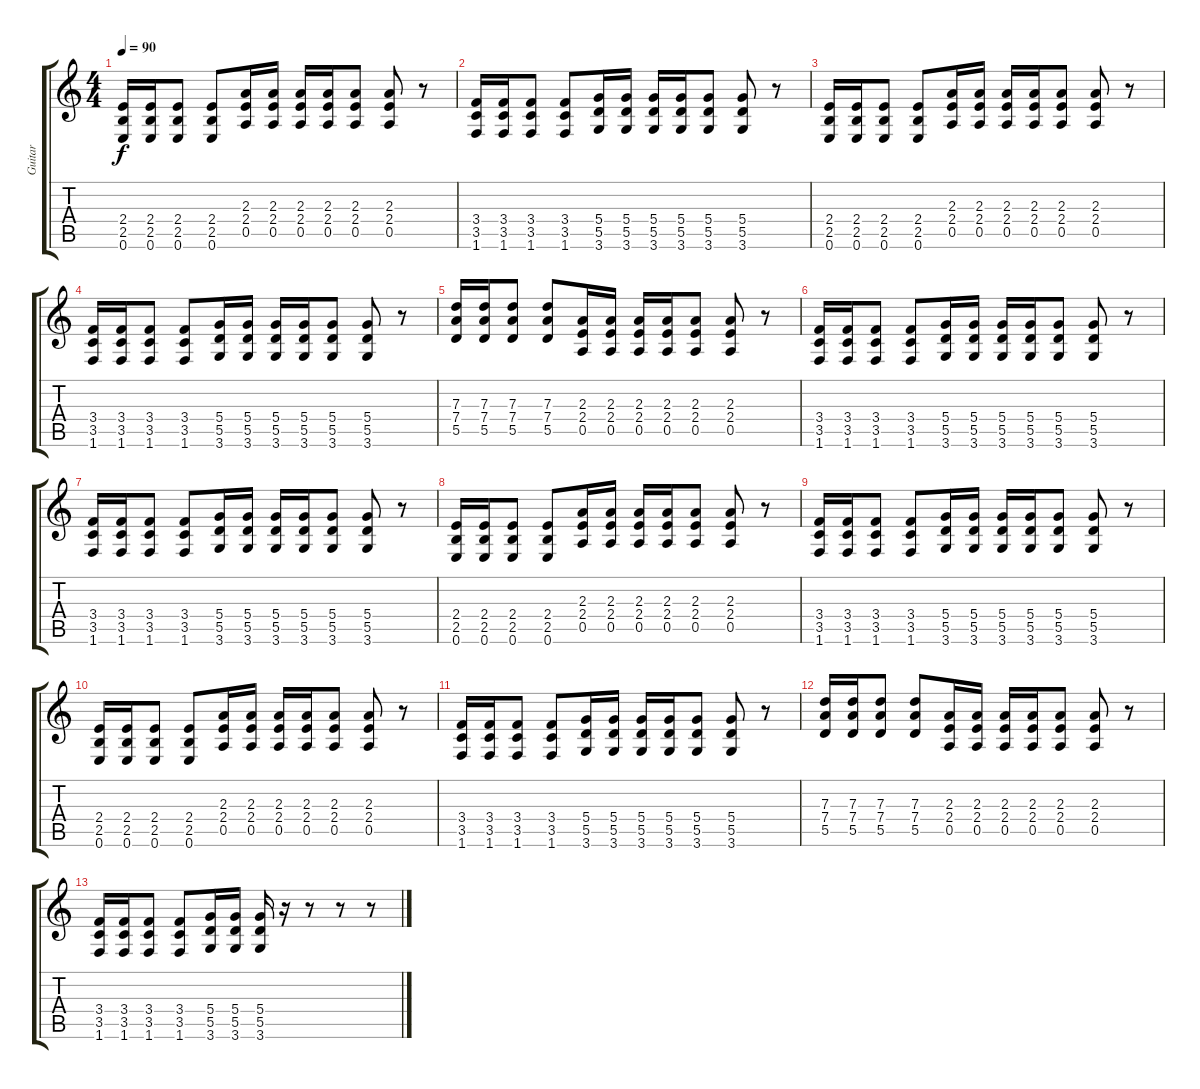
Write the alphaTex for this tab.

\track ("Guitar" "Guitar") {instrument overdrivenguitar}
\staff {score tabs}
\tuning (E4 B3 G3 D3 A2 E2) {hide}
\ts (4 4)
\tempo 90
\clef g2
\ks c
(2.4 2.5 0.6).16{dy f} (2.4 2.5 0.6).16 (2.4 2.5 0.6).8 (2.4 2.5 0.6).8 (2.3 2.4 0.5).16 (2.3 2.4 0.5).16 (2.3 2.4 0.5).16 (2.3 2.4 0.5).16 (2.3 2.4 0.5).8 (2.3 2.4 0.5).8 r.8 |
(3.4 3.5 1.6).16 (3.4 3.5 1.6).16 (3.4 3.5 1.6).8 (3.4 3.5 1.6).8 (5.4 5.5 3.6).16 (5.4 5.5 3.6).16 (5.4 5.5 3.6).16 (5.4 5.5 3.6).16 (5.4 5.5 3.6).8 (5.4 5.5 3.6).8 r.8 |
(2.4 2.5 0.6).16 (2.4 2.5 0.6).16 (2.4 2.5 0.6).8 (2.4 2.5 0.6).8 (2.3 2.4 0.5).16 (2.3 2.4 0.5).16 (2.3 2.4 0.5).16 (2.3 2.4 0.5).16 (2.3 2.4 0.5).8 (2.3 2.4 0.5).8 r.8 |
(3.4 3.5 1.6).16 (3.4 3.5 1.6).16 (3.4 3.5 1.6).8 (3.4 3.5 1.6).8 (5.4 5.5 3.6).16 (5.4 5.5 3.6).16 (5.4 5.5 3.6).16 (5.4 5.5 3.6).16 (5.4 5.5 3.6).8 (5.4 5.5 3.6).8 r.8 |
(7.3 7.4 5.5).16 (7.3 7.4 5.5).16 (7.3 7.4 5.5).8 (7.3 7.4 5.5).8 (2.3 2.4 0.5).16 (2.3 2.4 0.5).16 (2.3 2.4 0.5).16 (2.3 2.4 0.5).16 (2.3 2.4 0.5).8 (2.3 2.4 0.5).8 r.8 |
(3.4 3.5 1.6).16 (3.4 3.5 1.6).16 (3.4 3.5 1.6).8 (3.4 3.5 1.6).8 (5.4 5.5 3.6).16 (5.4 5.5 3.6).16 (5.4 5.5 3.6).16 (5.4 5.5 3.6).16 (5.4 5.5 3.6).8 (5.4 5.5 3.6).8 r.8 |
(3.4 3.5 1.6).16 (3.4 3.5 1.6).16 (3.4 3.5 1.6).8 (3.4 3.5 1.6).8 (5.4 5.5 3.6).16 (5.4 5.5 3.6).16 (5.4 5.5 3.6).16 (5.4 5.5 3.6).16 (5.4 5.5 3.6).8 (5.4 5.5 3.6).8 r.8 |
(2.4 2.5 0.6).16 (2.4 2.5 0.6).16 (2.4 2.5 0.6).8 (2.4 2.5 0.6).8 (2.3 2.4 0.5).16 (2.3 2.4 0.5).16 (2.3 2.4 0.5).16 (2.3 2.4 0.5).16 (2.3 2.4 0.5).8 (2.3 2.4 0.5).8 r.8 |
(3.4 3.5 1.6).16 (3.4 3.5 1.6).16 (3.4 3.5 1.6).8 (3.4 3.5 1.6).8 (5.4 5.5 3.6).16 (5.4 5.5 3.6).16 (5.4 5.5 3.6).16 (5.4 5.5 3.6).16 (5.4 5.5 3.6).8 (5.4 5.5 3.6).8 r.8 |
(2.4 2.5 0.6).16 (2.4 2.5 0.6).16 (2.4 2.5 0.6).8 (2.4 2.5 0.6).8 (2.3 2.4 0.5).16 (2.3 2.4 0.5).16 (2.3 2.4 0.5).16 (2.3 2.4 0.5).16 (2.3 2.4 0.5).8 (2.3 2.4 0.5).8 r.8 |
(3.4 3.5 1.6).16 (3.4 3.5 1.6).16 (3.4 3.5 1.6).8 (3.4 3.5 1.6).8 (5.4 5.5 3.6).16 (5.4 5.5 3.6).16 (5.4 5.5 3.6).16 (5.4 5.5 3.6).16 (5.4 5.5 3.6).8 (5.4 5.5 3.6).8 r.8 |
(7.3 7.4 5.5).16 (7.3 7.4 5.5).16 (7.3 7.4 5.5).8 (7.3 7.4 5.5).8 (2.3 2.4 0.5).16 (2.3 2.4 0.5).16 (2.3 2.4 0.5).16 (2.3 2.4 0.5).16 (2.3 2.4 0.5).8 (2.3 2.4 0.5).8 r.8 |
(3.4 3.5 1.6).16 (3.4 3.5 1.6).16 (3.4 3.5 1.6).8 (3.4 3.5 1.6).8 (5.4 5.5 3.6).16 (5.4 5.5 3.6).16 (5.4 5.5 3.6).16 r.16 r.8 r.8 r.8
